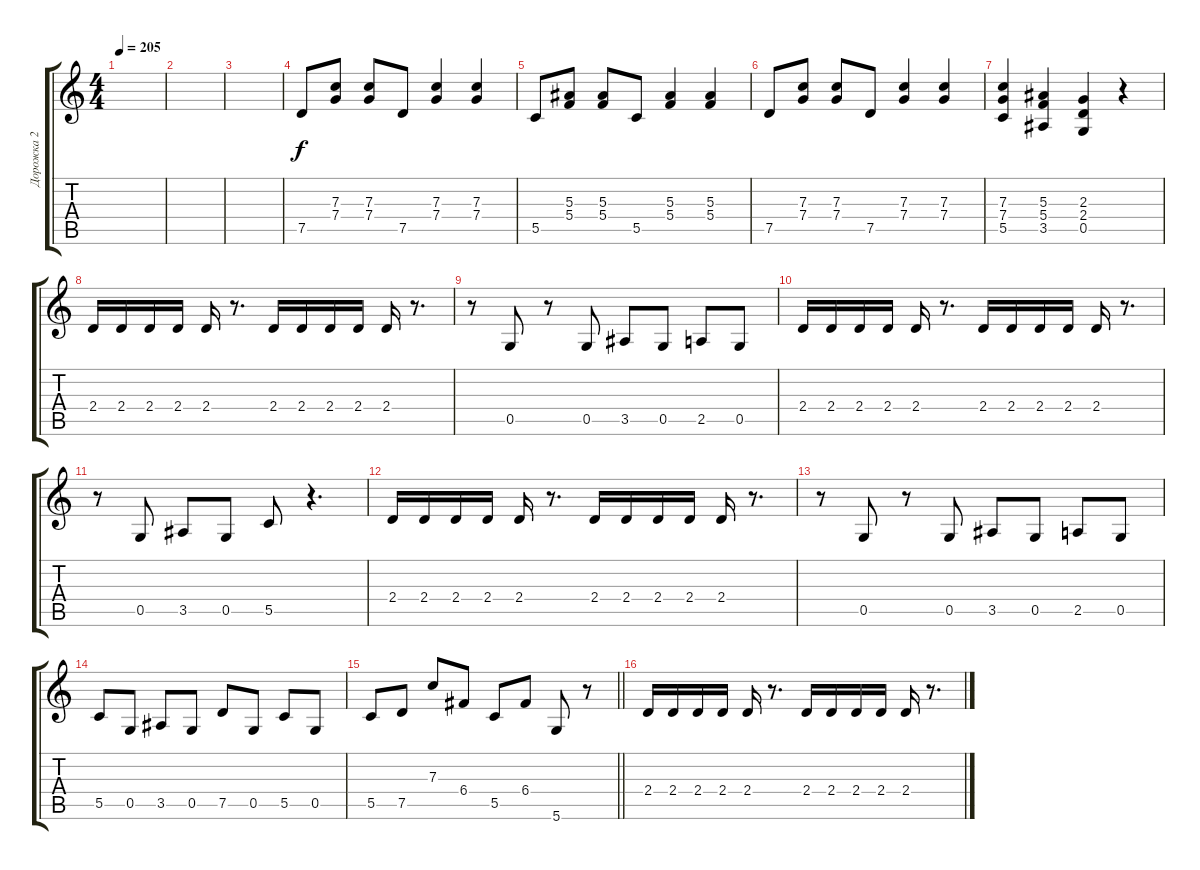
\track ("Дорожка 2" "Дорожка 2") {instrument distortionguitar}
\staff {score tabs}
\tuning (D4 A3 F3 C3 G2 D2) {hide}
\ts (4 4)
\tempo 205
\clef g2
\ks c
|
|
|
7.5.8 (7.3 7.4).8 (7.3 7.4).8 7.5.8 (7.3 7.4).4 (7.3 7.4).4 |
5.5.8 (5.3 5.4).8 (5.3 5.4).8 5.5.8 (5.3 5.4).4 (5.3 5.4).4 |
7.5.8 (7.3 7.4).8 (7.3 7.4).8 7.5.8 (7.3 7.4).4 (7.3 7.4).4 |
(7.3 7.4 5.5).4 (5.3 5.4 3.5).4 (2.3 2.4 0.5).4 r.4 |
2.4.16{volume 13} 2.4.16 2.4.16 2.4.16 2.4.16 r.8{d} 2.4.16 2.4.16 2.4.16 2.4.16 2.4.16 r.8{d} |
r.8 0.5.8 r.8 0.5.8 3.5.8 0.5.8 2.5.8 0.5.8 |
2.4.16 2.4.16 2.4.16 2.4.16 2.4.16 r.8{d} 2.4.16 2.4.16 2.4.16 2.4.16 2.4.16 r.8{d} |
r.8 0.5.8 3.5.8 0.5.8 5.5.8 r.4{d} |
2.4.16 2.4.16 2.4.16 2.4.16 2.4.16 r.8{d} 2.4.16 2.4.16 2.4.16 2.4.16 2.4.16 r.8{d} |
r.8 0.5.8 r.8 0.5.8 3.5.8 0.5.8 2.5.8 0.5.8 |
5.5.8 0.5.8 3.5.8 0.5.8 7.5.8 0.5.8 5.5.8 0.5.8 |
\barLineRight lightlight
5.5.8 7.5.8 7.3.8 6.4.8 5.5.8 6.4.8 5.6.8 r.8 |
2.4.16 2.4.16 2.4.16 2.4.16 2.4.16 r.8{d} 2.4.16 2.4.16 2.4.16 2.4.16 2.4.16 r.8{d}
